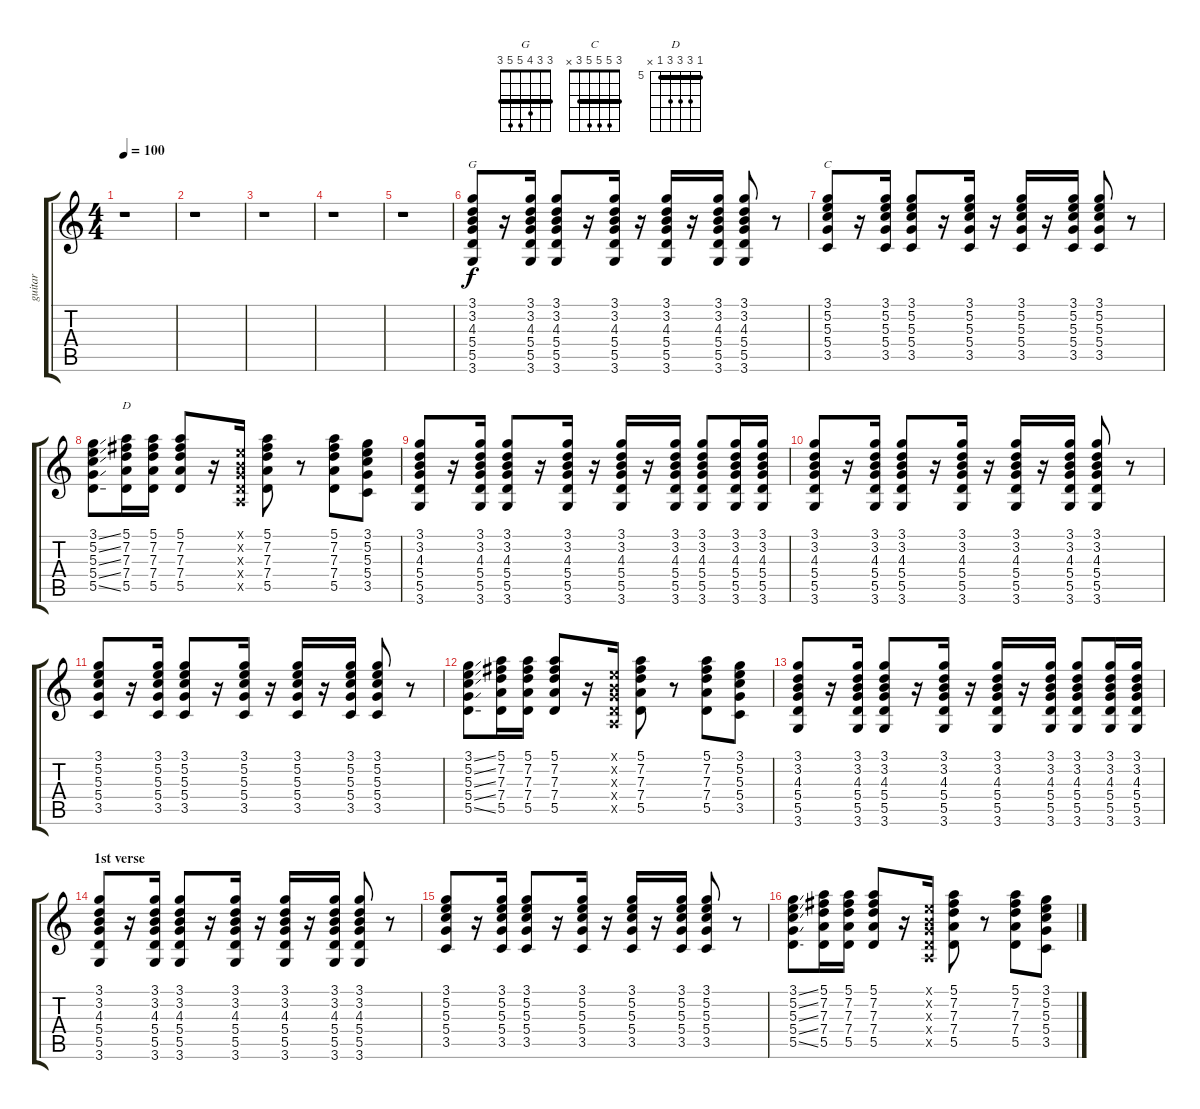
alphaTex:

\track ("guitar" "guitar") {instrument electricguitarclean}
\staff {score tabs}
\tuning (E4 B3 G3 D3 A2 E2) {hide}
\chord ("G" 3 3 4 5 5 3) {barre 3}
\chord ("C" 3 5 5 5 3 x) {barre 3}
\chord ("D" 5 7 7 7 5 x) {firstfret 5 barre 5}
\ts (4 4)
\tempo 100
\clef g2
\ks c
r.1{dy f instrument electricguitarclean} |
r.1 |
r.1 |
r.1 |
r.1 |
(3.1 3.2 4.3 5.4 5.5 3.6).8{ch "G"} r.16 (3.1 3.2 4.3 5.4 5.5 3.6).16 (3.1 3.2 4.3 5.4 5.5 3.6).8 r.16 (3.1 3.2 4.3 5.4 5.5 3.6).16 r.16 (3.1 3.2 4.3 5.4 5.5 3.6).16 r.16 (3.1 3.2 4.3 5.4 5.5 3.6).16 (3.1 3.2 4.3 5.4 5.5 3.6).8 r.8 |
(3.1 5.2 5.3 5.4 3.5).8{ch "C"} r.16 (3.1 5.2 5.3 5.4 3.5).16 (3.1 5.2 5.3 5.4 3.5).8 r.16 (3.1 5.2 5.3 5.4 3.5).16 r.16 (3.1 5.2 5.3 5.4 3.5).16 r.16 (3.1 5.2 5.3 5.4 3.5).16 (3.1 5.2 5.3 5.4 3.5).8 r.8 |
(3.1{ss} 5.2{ss} 5.3{ss} 5.4{ss} 5.5{ss}).8 (5.1 7.2 7.3 7.4 5.5).16{ch "D"} (5.1 7.2 7.3 7.4 5.5).16 (5.1 7.2 7.3 7.4 5.5).8 r.16 (0.1{x} 0.2{x} 0.3{x} 0.4{x} 0.5{x}).16 (5.1 7.2 7.3 7.4 5.5).8 r.8 (5.1 7.2 7.3 7.4 5.5).8 (3.1 5.2 5.3 5.4 3.5).8 |
(3.1 3.2 4.3 5.4 5.5 3.6).8 r.16 (3.1 3.2 4.3 5.4 5.5 3.6).16 (3.1 3.2 4.3 5.4 5.5 3.6).8 r.16 (3.1 3.2 4.3 5.4 5.5 3.6).16 r.16 (3.1 3.2 4.3 5.4 5.5 3.6).16 r.16 (3.1 3.2 4.3 5.4 5.5 3.6).16 (3.1 3.2 4.3 5.4 5.5 3.6).8 (3.1 3.2 4.3 5.4 5.5 3.6).16 (3.1 3.2 4.3 5.4 5.5 3.6).16 |
(3.1 3.2 4.3 5.4 5.5 3.6).8 r.16 (3.1 3.2 4.3 5.4 5.5 3.6).16 (3.1 3.2 4.3 5.4 5.5 3.6).8 r.16 (3.1 3.2 4.3 5.4 5.5 3.6).16 r.16 (3.1 3.2 4.3 5.4 5.5 3.6).16 r.16 (3.1 3.2 4.3 5.4 5.5 3.6).16 (3.1 3.2 4.3 5.4 5.5 3.6).8 r.8 |
(3.1 5.2 5.3 5.4 3.5).8 r.16 (3.1 5.2 5.3 5.4 3.5).16 (3.1 5.2 5.3 5.4 3.5).8 r.16 (3.1 5.2 5.3 5.4 3.5).16 r.16 (3.1 5.2 5.3 5.4 3.5).16 r.16 (3.1 5.2 5.3 5.4 3.5).16 (3.1 5.2 5.3 5.4 3.5).8 r.8 |
(3.1{ss} 5.2{ss} 5.3{ss} 5.4{ss} 5.5{ss}).8 (5.1 7.2 7.3 7.4 5.5).16 (5.1 7.2 7.3 7.4 5.5).16 (5.1 7.2 7.3 7.4 5.5).8 r.16 (0.1{x} 0.2{x} 0.3{x} 0.4{x} 0.5{x}).16 (5.1 7.2 7.3 7.4 5.5).8 r.8 (5.1 7.2 7.3 7.4 5.5).8 (3.1 5.2 5.3 5.4 3.5).8 |
(3.1 3.2 4.3 5.4 5.5 3.6).8 r.16 (3.1 3.2 4.3 5.4 5.5 3.6).16 (3.1 3.2 4.3 5.4 5.5 3.6).8 r.16 (3.1 3.2 4.3 5.4 5.5 3.6).16 r.16 (3.1 3.2 4.3 5.4 5.5 3.6).16 r.16 (3.1 3.2 4.3 5.4 5.5 3.6).16 (3.1 3.2 4.3 5.4 5.5 3.6).8 (3.1 3.2 4.3 5.4 5.5 3.6).16 (3.1 3.2 4.3 5.4 5.5 3.6).16 |
\section ("" "1st verse")
(3.1 3.2 4.3 5.4 5.5 3.6).8 r.16 (3.1 3.2 4.3 5.4 5.5 3.6).16 (3.1 3.2 4.3 5.4 5.5 3.6).8 r.16 (3.1 3.2 4.3 5.4 5.5 3.6).16 r.16 (3.1 3.2 4.3 5.4 5.5 3.6).16 r.16 (3.1 3.2 4.3 5.4 5.5 3.6).16 (3.1 3.2 4.3 5.4 5.5 3.6).8 r.8 |
(3.1 5.2 5.3 5.4 3.5).8 r.16 (3.1 5.2 5.3 5.4 3.5).16 (3.1 5.2 5.3 5.4 3.5).8 r.16 (3.1 5.2 5.3 5.4 3.5).16 r.16 (3.1 5.2 5.3 5.4 3.5).16 r.16 (3.1 5.2 5.3 5.4 3.5).16 (3.1 5.2 5.3 5.4 3.5).8 r.8 |
(3.1{ss} 5.2{ss} 5.3{ss} 5.4{ss} 5.5{ss}).8 (5.1 7.2 7.3 7.4 5.5).16 (5.1 7.2 7.3 7.4 5.5).16 (5.1 7.2 7.3 7.4 5.5).8 r.16 (0.1{x} 0.2{x} 0.3{x} 0.4{x} 0.5{x}).16 (5.1 7.2 7.3 7.4 5.5).8 r.8 (5.1 7.2 7.3 7.4 5.5).8 (3.1 5.2 5.3 5.4 3.5).8
